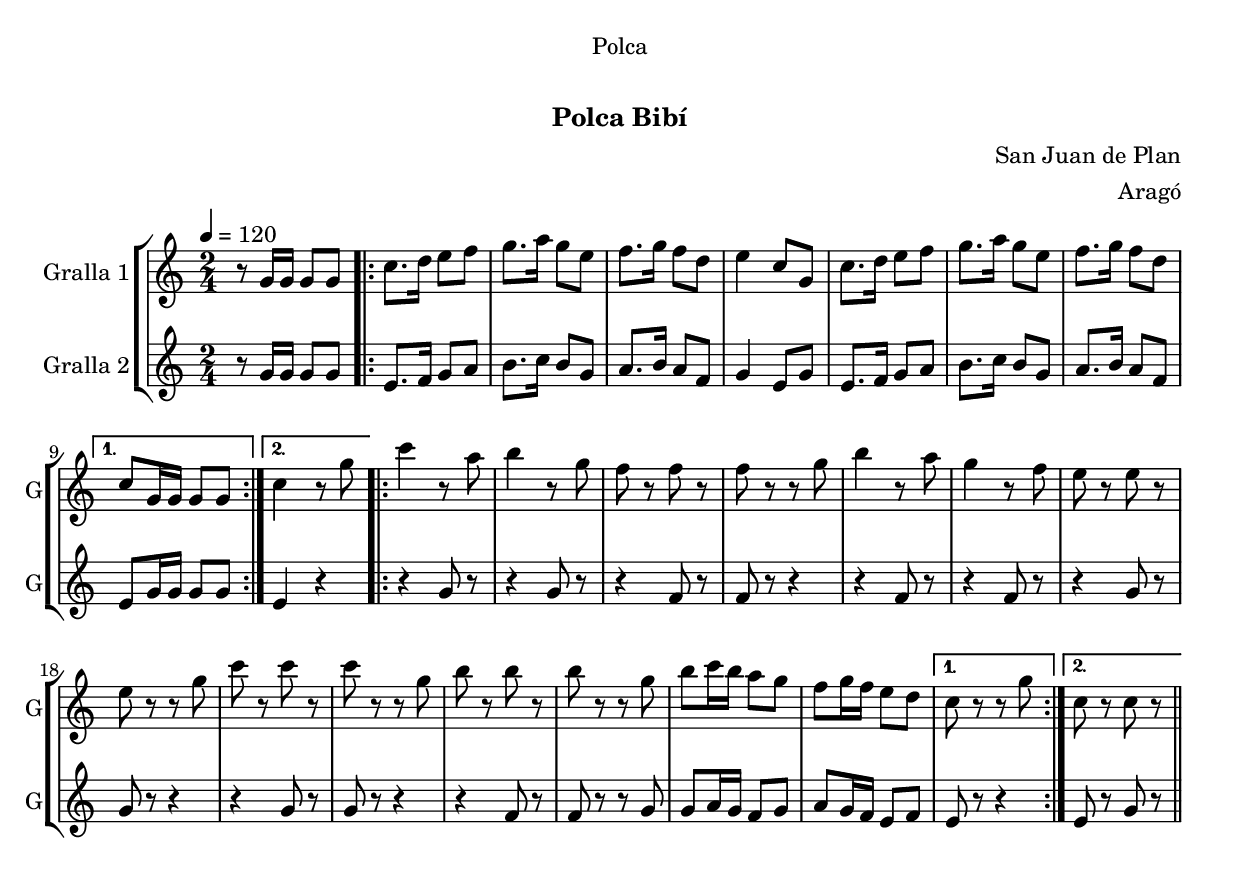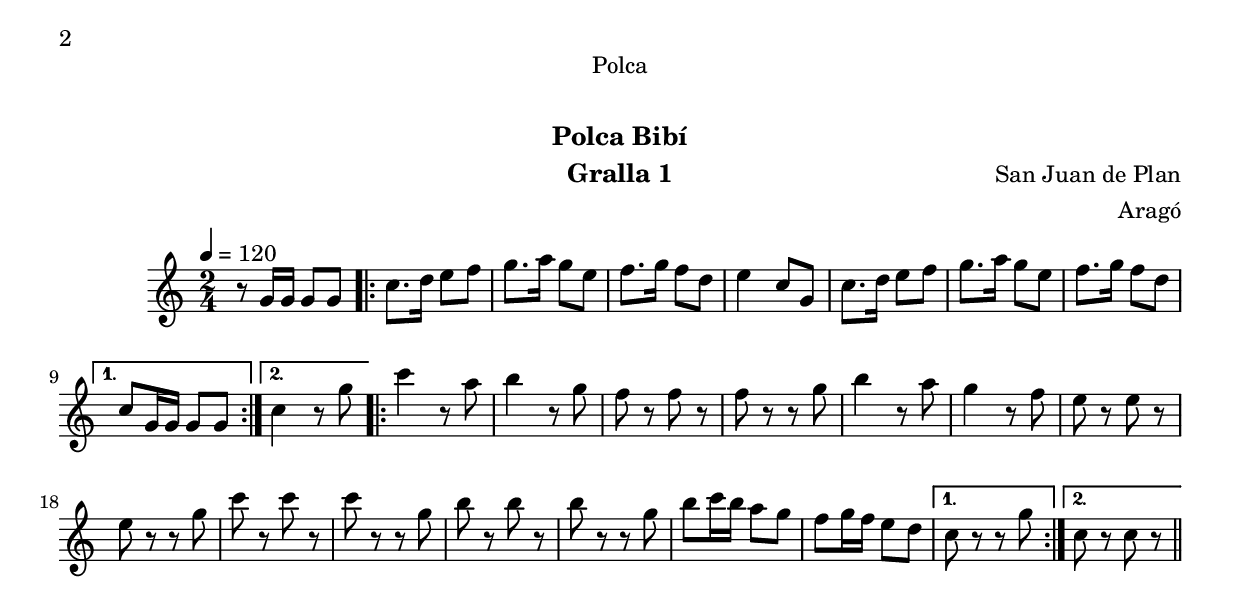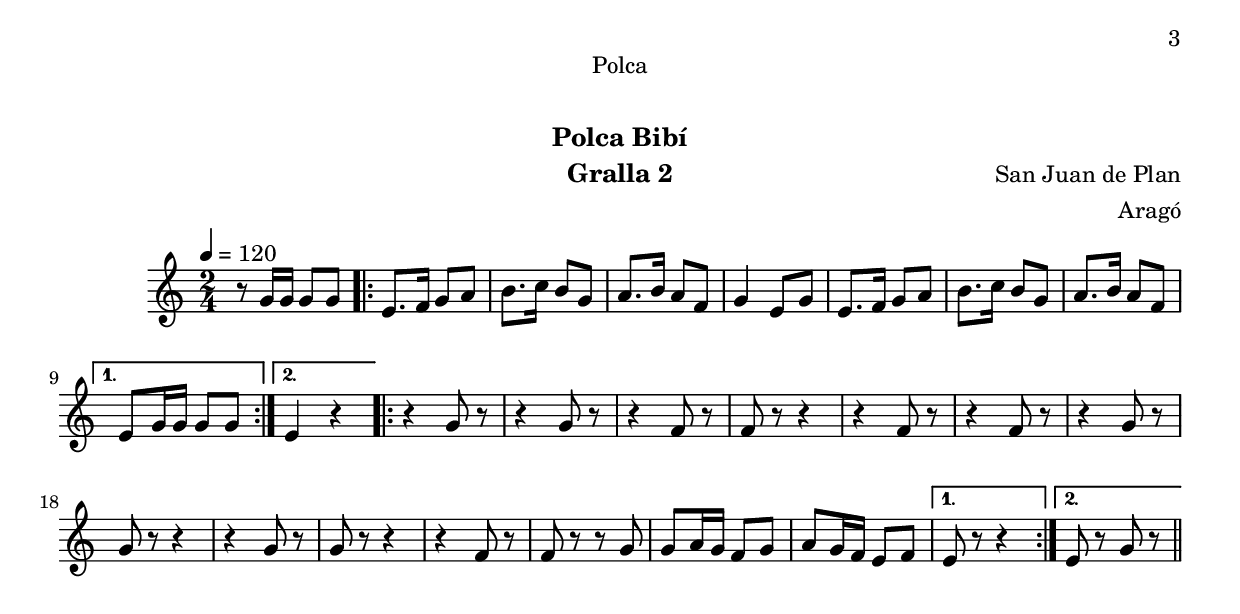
\version "2.22.1"

\header {
  dedication="Polca"
  title="  "
  subtitle="Polca Bibí"
  subsubtitle=""
  poet=""
  meter=""
  piece=""
  composer="San Juan de Plan"
  arranger="Aragó"
  opus=""
  instrument=""
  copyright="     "
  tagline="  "
}

liniaroAa =
\relative g'
{
  \tempo 4=120
  \clef treble
  \key c \major
  \time 2/4
  r8 g16 g g8 g  |
  \repeat volta 2 { c8. d16 e8 f  |
  g8. a16 g8 e  |
  f8. g16 f8 d  |
  %05
  e4 c8 g  |
  c8. d16 e8 f  |
  g8. a16 g8 e  |
  f8. g16 f8 d }
  \alternative { { c8 g16 g g8 g }
  %10
  { c4 r8 g' } }
  \repeat volta 2 { c4 r8 a  |
  b4 r8 g  |
  f8 r f r  |
  f8 r r g  |
  %15
  b4 r8 a  |
  g4 r8 f  |
  e8 r e r  |
  e8 r r g  |
  c8 r c r  |
  %20
  c8 r r g  |
  b8 r b r  |
  b8 r r g  |
  b8 c16 b a8 g  |
  f8 g16 f e8 d }
  %25
  \alternative { { c8 r r g' }
  { c,8 r c r } } \bar "||"
}

liniaroAb =
\relative g'
{
  \tempo 4=120
  \clef treble
  \key c \major
  \time 2/4
  r8 g16 g g8 g  |
  \repeat volta 2 { e8. f16 g8 a  |
  b8. c16 b8 g  |
  a8. b16 a8 f  |
  %05
  g4 e8 g  |
  e8. f16 g8 a  |
  b8. c16 b8 g  |
  a8. b16 a8 f }
  \alternative { { e8 g16 g g8 g }
  %10
  { e4 r } }
  \repeat volta 2 { r4 g8 r  |
  r4 g8 r  |
  r4 f8 r  |
  f8 r r4  |
  %15
  r4 f8 r  |
  r4 f8 r  |
  r4 g8 r  |
  g8 r r4  |
  r4 g8 r  |
  %20
  g8 r r4  |
  r4 f8 r  |
  f8 r r g  |
  g8 a16 g f8 g  |
  a8 g16 f e8 f }
  %25
  \alternative { { e8 r r4 }
  { e8 r g r } } \bar "||"
}

\bookpart {
  \score {
    \new StaffGroup {
      \override Score.RehearsalMark #'self-alignment-X = #LEFT
      <<
        \new Staff \with {instrumentName = #"Gralla 1" shortInstrumentName = #"G"} \liniaroAa
        \new Staff \with {instrumentName = #"Gralla 2" shortInstrumentName = #"G"} \liniaroAb
      >>
    }
    \layout {}
  }
  \score { \unfoldRepeats
    \new StaffGroup {
      \override Score.RehearsalMark #'self-alignment-X = #LEFT
      <<
        \new Staff \with {instrumentName = #"Gralla 1" shortInstrumentName = #"G"} \liniaroAa
        \new Staff \with {instrumentName = #"Gralla 2" shortInstrumentName = #"G"} \liniaroAb
      >>
    }
    \midi {
      \set Staff.midiInstrument = "oboe"
      \set DrumStaff.midiInstrument = "drums"
    }
  }
}

\bookpart {
  \header {instrument="Gralla 1"}
  \score {
    \new StaffGroup {
      \override Score.RehearsalMark #'self-alignment-X = #LEFT
      <<
        \new Staff \liniaroAa
      >>
    }
    \layout {}
  }
  \score { \unfoldRepeats
    \new StaffGroup {
      \override Score.RehearsalMark #'self-alignment-X = #LEFT
      <<
        \new Staff \liniaroAa
      >>
    }
    \midi {
      \set Staff.midiInstrument = "oboe"
      \set DrumStaff.midiInstrument = "drums"
    }
  }
}

\bookpart {
  \header {instrument="Gralla 2"}
  \score {
    \new StaffGroup {
      \override Score.RehearsalMark #'self-alignment-X = #LEFT
      <<
        \new Staff \liniaroAb
      >>
    }
    \layout {}
  }
  \score { \unfoldRepeats
    \new StaffGroup {
      \override Score.RehearsalMark #'self-alignment-X = #LEFT
      <<
        \new Staff \liniaroAb
      >>
    }
    \midi {
      \set Staff.midiInstrument = "oboe"
      \set DrumStaff.midiInstrument = "drums"
    }
  }
}

